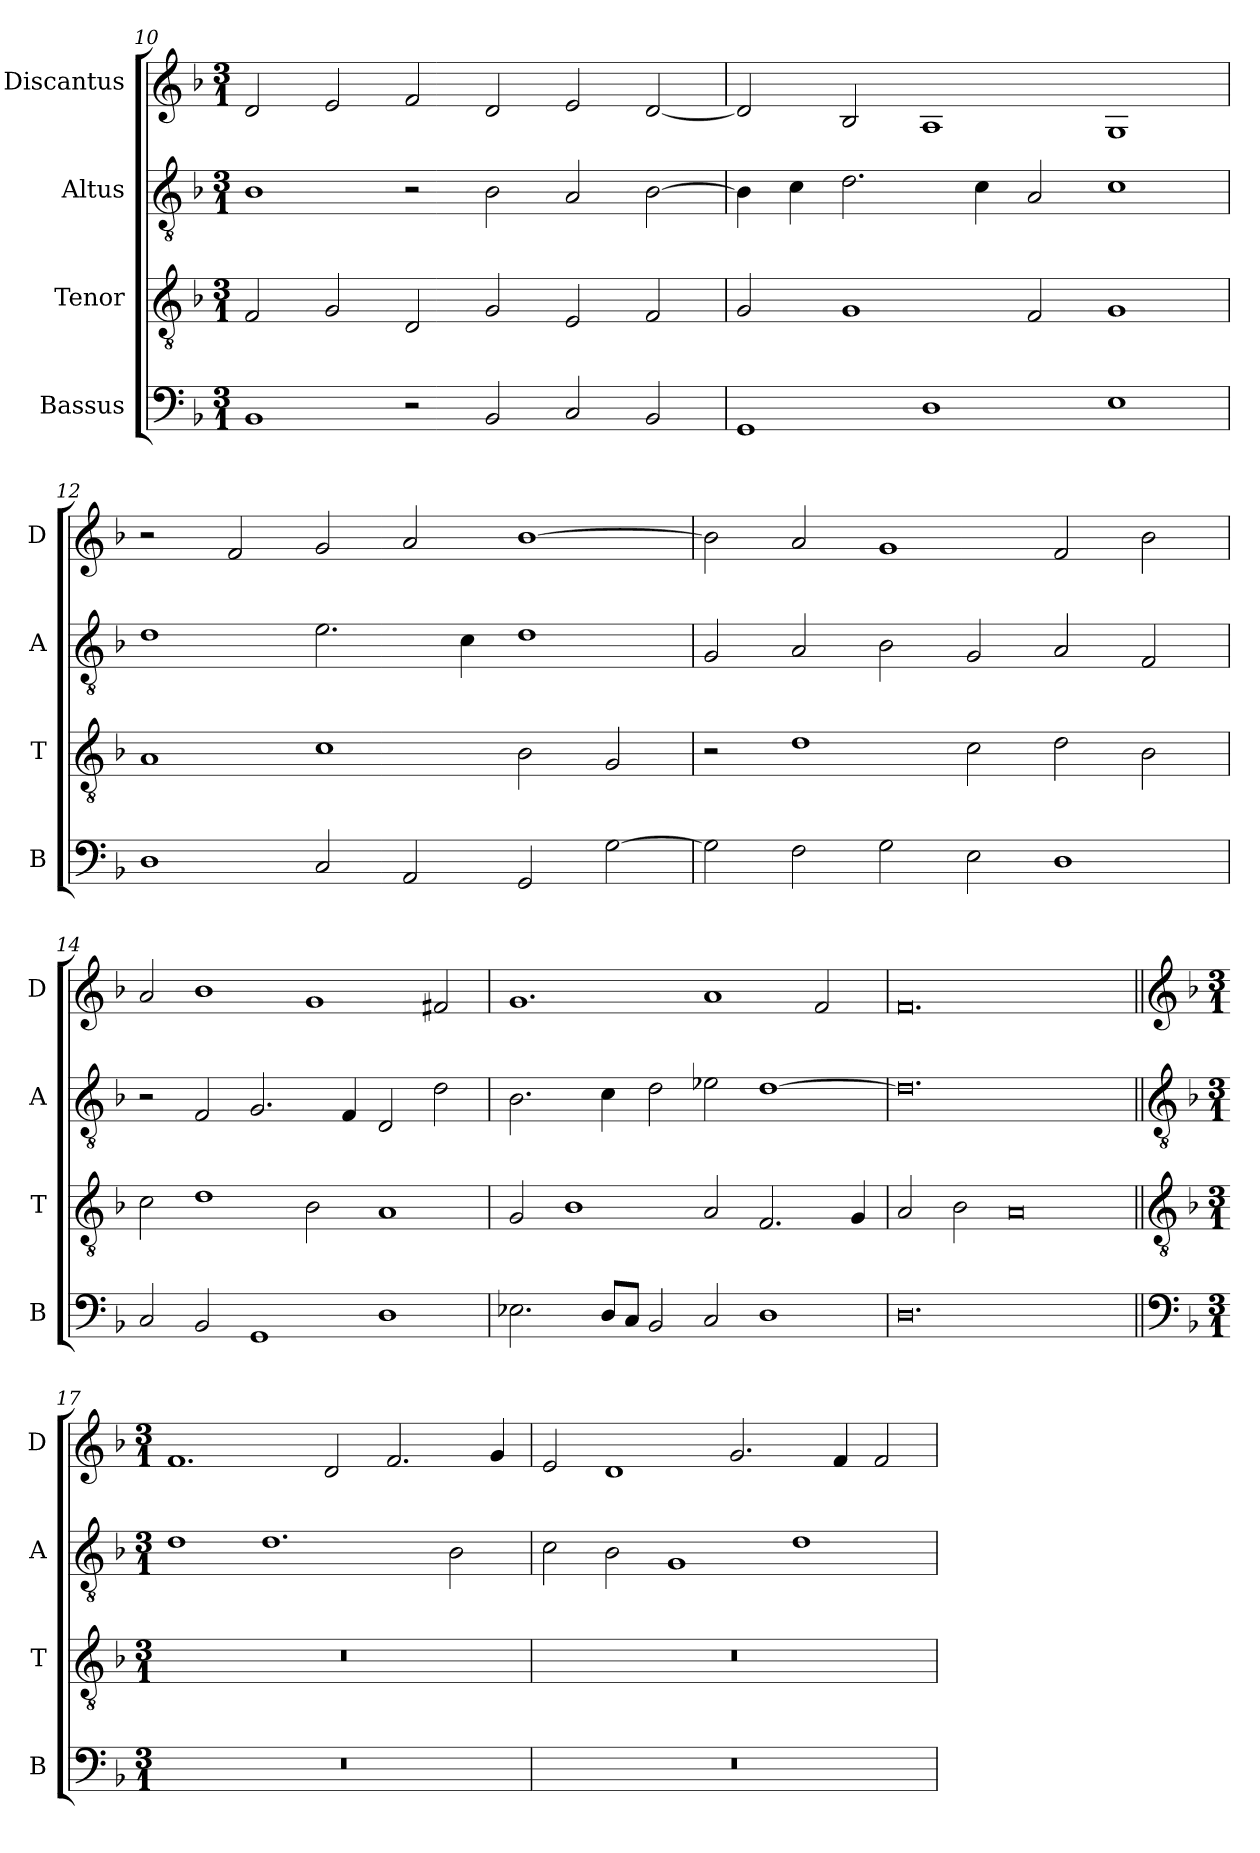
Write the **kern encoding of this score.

**kern	**kern	**kern	**kern
*part4	*part3	*part2	*part1
*staff4	*staff3	*staff2	*staff1
*I"Bassus	*I"Tenor	*I"Altus	*I"Discantus
*I'B	*I'T	*I'A	*I'D
*clefF4	*clefGv2	*clefGv2	*clefG2
*k[b-]	*k[b-]	*k[b-]	*k[b-]
*M3/1	*M3/1	*M3/1	*M3/1
=10	=10	=10	=10
1BB-	2F/	1B-	2d/
.	2G/	.	2e/
2r	2D/	2r	2f/
2BB-/	2G/	2B-\	2d/
2C/	2E/	2A/	2e/
2BB-/	2F/	[2B-\	[2d/
=11	=11	=11	=11
1GG	2G/	4B-\]	2d/]
.	.	4c\	.
.	1G	2.d\	2B-/
1D	.	.	1A
.	.	4c\	.
.	2F/	2A/	.
1E	1G	1c	1G
=12	=12	=12	=12
1D	1A	1d	2r
.	.	.	2f/
2C/	1c	2.e\	2g/
2AA/	.	.	2a/
.	.	4c\	.
2GG/	2B-\	1d	[1b-
[2G\	2G/	.	.
=13	=13	=13	=13
2G\]	2r	2G/	2b-\]
2F\	1d	2A/	2a/
2G\	.	2B-\	1g
2E\	2c\	2G/	.
1D	2d\	2A/	2f/
.	2B-\	2F/	2b-\
=14	=14	=14	=14
2C/	2c\	2r	2a/
2BB-/	1d	2F/	1b-
1GG	.	2.G/	.
.	2B-\	.	1g
.	.	4F/	.
1D	1A	2D/	.
.	.	2d\	2f#X/
=15	=15	=15	=15
2.E-X\	2G/	2.B-\	1.g
.	1B-	.	.
8D/L	.	4c\	.
8C/J	.	.	.
2BB-/	.	2d\	.
2C/	2A/	2e-X\	1a
1D	2.F/	[1d	.
.	.	.	2f/
.	4G/	.	.
=16	=16	=16	=16
0.D	2A/	0.d]	0.f
.	2B-\	.	.
.	0A	.	.
!!LO:LB:g=z
=17||	=17||	=17||	=17||
*clefF4	*clefGv2	*clefGv2	*clefG2
*k[b-]	*k[b-]	*k[b-]	*k[b-]
*M3/1	*M3/1	*M3/1	*M3/1
0.r	0.r	1d	1.f
.	.	1.d	.
.	.	.	2d/
.	.	.	2.f/
.	.	2B-\	.
.	.	.	4g/
=18	=18	=18	=18
0.r	0.r	2c\	2e/
.	.	2B-\	1d
.	.	1G	.
.	.	.	2.g/
.	.	1d	.
.	.	.	4f/
.	.	.	2f/
=	=	=	=
*-	*-	*-	*-
